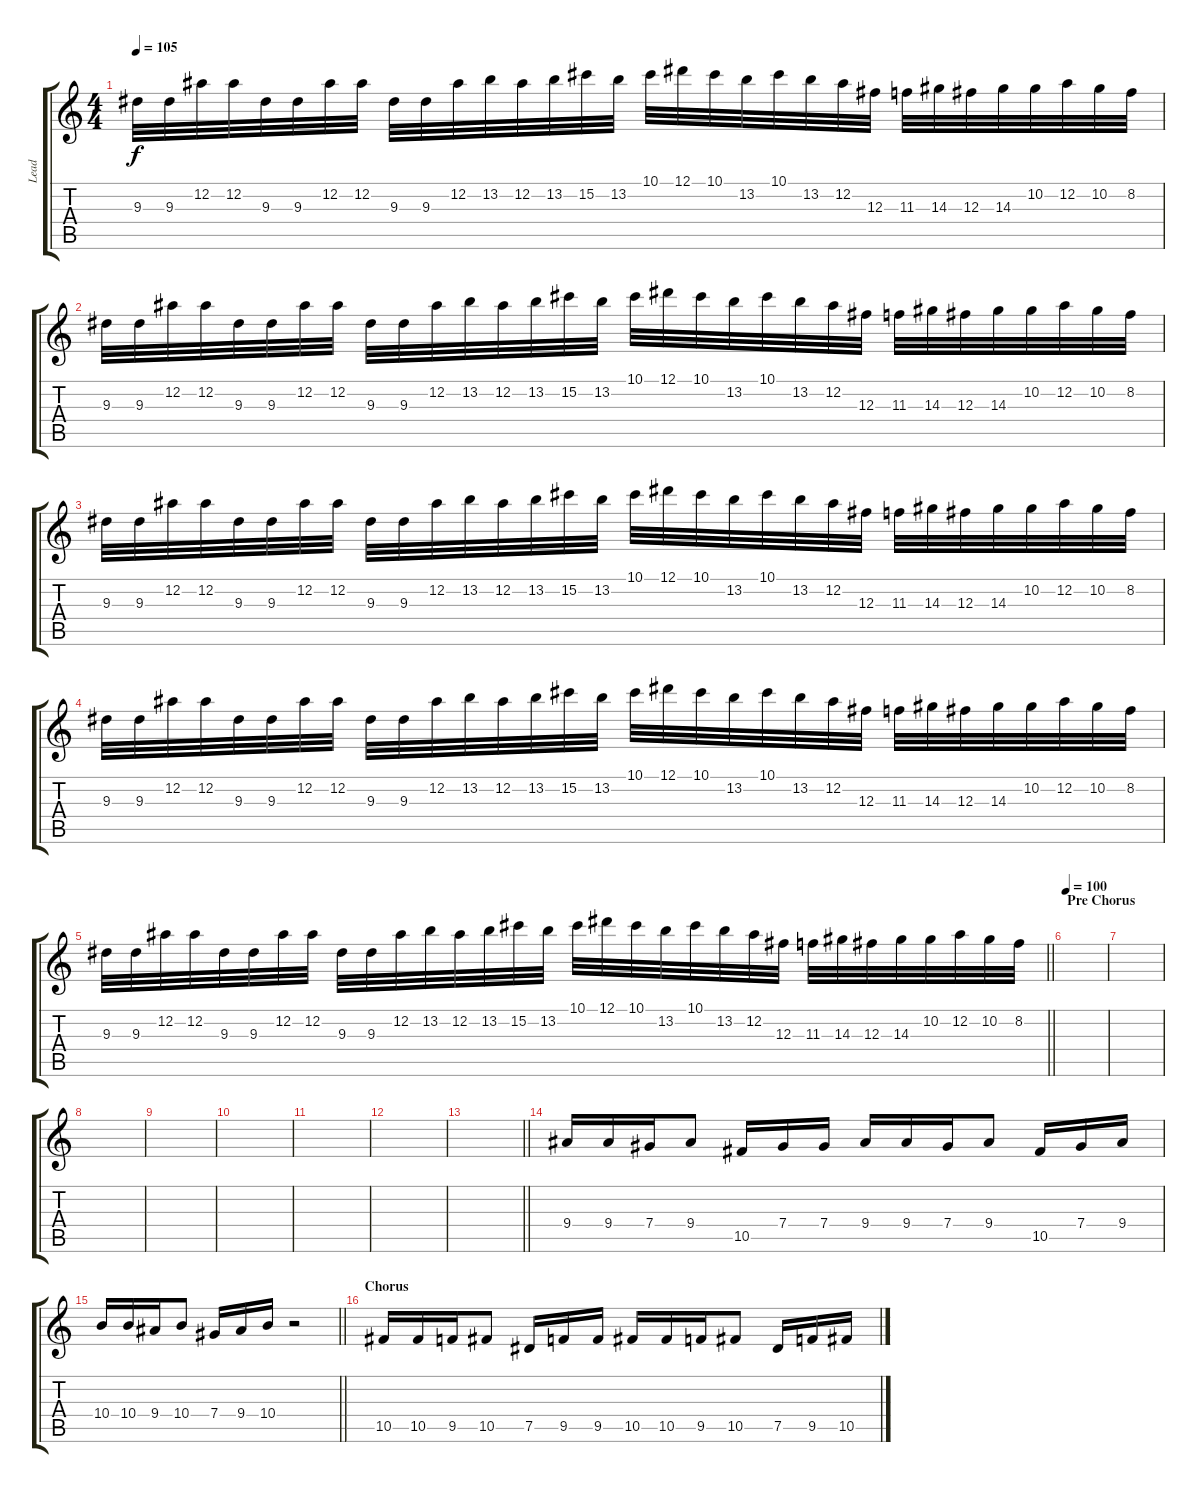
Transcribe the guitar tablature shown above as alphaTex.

\track ("Lead" "Lead") {instrument distortionguitar}
\staff {score tabs}
\tuning (Eb4 Bb3 Gb3 Db3 Ab2 Eb2) {hide}
\ts (4 4)
\tempo 105
\clef g2
\ks c
9.3.32{dy f} 9.3.32 12.2.32 12.2.32 9.3.32 9.3.32 12.2.32 12.2.32 9.3.32 9.3.32 12.2.32 13.2.32 12.2.32 13.2.32 15.2.32 13.2.32 10.1.32 12.1.32 10.1.32 13.2.32 10.1.32 13.2.32 12.2.32 12.3.32 11.3.32 14.3.32 12.3.32 14.3.32 10.2.32 12.2.32 10.2.32 8.2.32 |
9.3.32 9.3.32 12.2.32 12.2.32 9.3.32 9.3.32 12.2.32 12.2.32 9.3.32 9.3.32 12.2.32 13.2.32 12.2.32 13.2.32 15.2.32 13.2.32 10.1.32 12.1.32 10.1.32 13.2.32 10.1.32 13.2.32 12.2.32 12.3.32 11.3.32 14.3.32 12.3.32 14.3.32 10.2.32 12.2.32 10.2.32 8.2.32 |
9.3.32 9.3.32 12.2.32 12.2.32 9.3.32 9.3.32 12.2.32 12.2.32 9.3.32 9.3.32 12.2.32 13.2.32 12.2.32 13.2.32 15.2.32 13.2.32 10.1.32 12.1.32 10.1.32 13.2.32 10.1.32 13.2.32 12.2.32 12.3.32 11.3.32 14.3.32 12.3.32 14.3.32 10.2.32 12.2.32 10.2.32 8.2.32 |
9.3.32 9.3.32 12.2.32 12.2.32 9.3.32 9.3.32 12.2.32 12.2.32 9.3.32 9.3.32 12.2.32 13.2.32 12.2.32 13.2.32 15.2.32 13.2.32 10.1.32 12.1.32 10.1.32 13.2.32 10.1.32 13.2.32 12.2.32 12.3.32 11.3.32 14.3.32 12.3.32 14.3.32 10.2.32 12.2.32 10.2.32 8.2.32 |
\barLineRight lightlight
9.3.32 9.3.32 12.2.32 12.2.32 9.3.32 9.3.32 12.2.32 12.2.32 9.3.32 9.3.32 12.2.32 13.2.32 12.2.32 13.2.32 15.2.32 13.2.32 10.1.32 12.1.32 10.1.32 13.2.32 10.1.32 13.2.32 12.2.32 12.3.32 11.3.32 14.3.32 12.3.32 14.3.32 10.2.32 12.2.32 10.2.32 8.2.32 |
\section ("" "Pre Chorus")
\tempo 100
|
|
|
|
|
|
|
\barLineRight lightlight
|
9.4.16{volume 13} 9.4.16 7.4.16 9.4.8 10.5.16 7.4.16 7.4.16 9.4.16 9.4.16 7.4.16 9.4.8 10.5.16 7.4.16 9.4.16 |
\barLineRight lightlight
10.4.16 10.4.16 9.4.16 10.4.8 7.4.16 9.4.16 10.4.16 r.2 |
\section ("" "Chorus")
10.5.16 10.5.16 9.5.16 10.5.8 7.5.16 9.5.16 9.5.16 10.5.16 10.5.16 9.5.16 10.5.8 7.5.16 9.5.16 10.5.16
